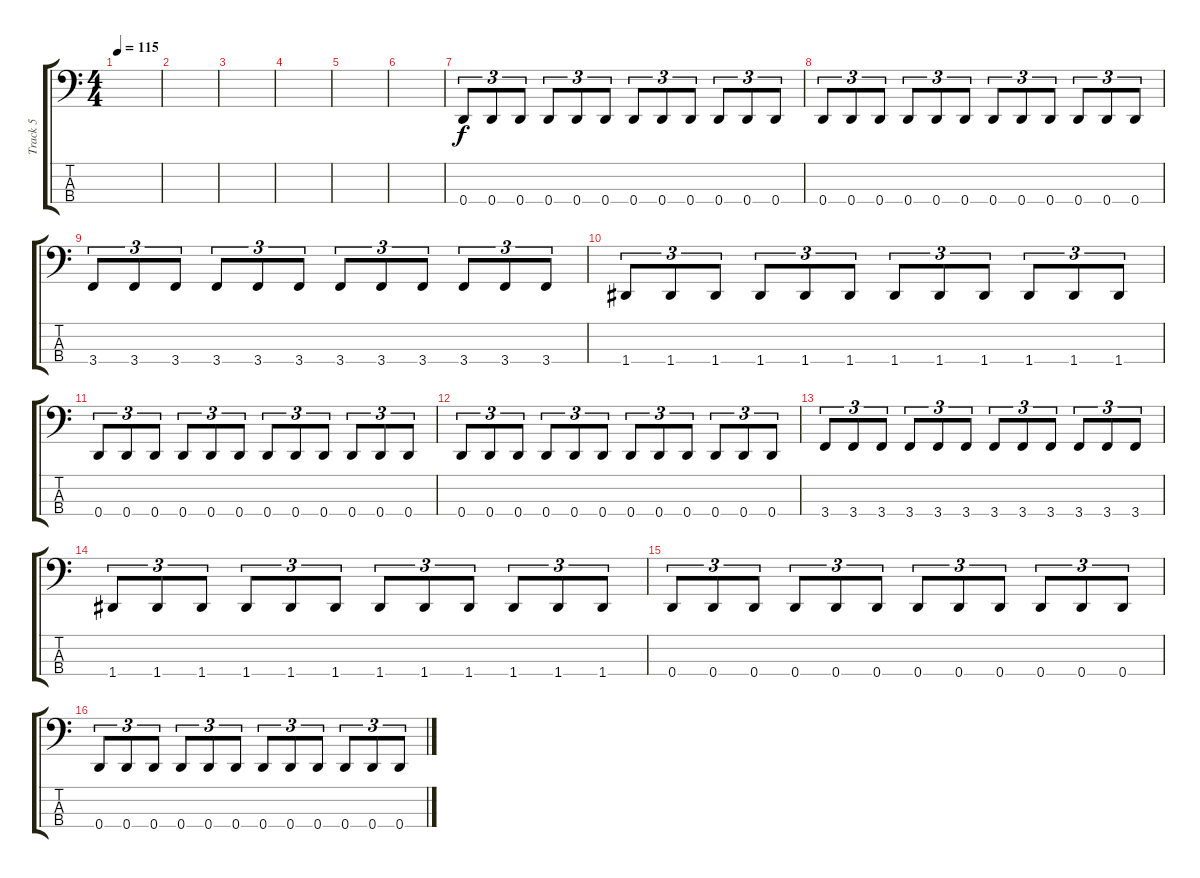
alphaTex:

\track ("Track 5" "Track 5") {instrument electricbasspick}
\staff {score tabs}
\tuning (F2 C2 G1 D1) {hide}
\ts (4 4)
\tempo 115
\clef f4
\ks c
|
|
|
|
|
|
0.4.8{tu (3 2)} 0.4.8{tu (3 2)} 0.4.8{tu (3 2)} 0.4.8{tu (3 2)} 0.4.8{tu (3 2)} 0.4.8{tu (3 2)} 0.4.8{tu (3 2)} 0.4.8{tu (3 2)} 0.4.8{tu (3 2)} 0.4.8{tu (3 2)} 0.4.8{tu (3 2)} 0.4.8{tu (3 2)} |
0.4.8{tu (3 2)} 0.4.8{tu (3 2)} 0.4.8{tu (3 2)} 0.4.8{tu (3 2)} 0.4.8{tu (3 2)} 0.4.8{tu (3 2)} 0.4.8{tu (3 2)} 0.4.8{tu (3 2)} 0.4.8{tu (3 2)} 0.4.8{tu (3 2)} 0.4.8{tu (3 2)} 0.4.8{tu (3 2)} |
3.4.8{tu (3 2)} 3.4.8{tu (3 2)} 3.4.8{tu (3 2)} 3.4.8{tu (3 2)} 3.4.8{tu (3 2)} 3.4.8{tu (3 2)} 3.4.8{tu (3 2)} 3.4.8{tu (3 2)} 3.4.8{tu (3 2)} 3.4.8{tu (3 2)} 3.4.8{tu (3 2)} 3.4.8{tu (3 2)} |
1.4.8{tu (3 2)} 1.4.8{tu (3 2)} 1.4.8{tu (3 2)} 1.4.8{tu (3 2)} 1.4.8{tu (3 2)} 1.4.8{tu (3 2)} 1.4.8{tu (3 2)} 1.4.8{tu (3 2)} 1.4.8{tu (3 2)} 1.4.8{tu (3 2)} 1.4.8{tu (3 2)} 1.4.8{tu (3 2)} |
0.4.8{tu (3 2)} 0.4.8{tu (3 2)} 0.4.8{tu (3 2)} 0.4.8{tu (3 2)} 0.4.8{tu (3 2)} 0.4.8{tu (3 2)} 0.4.8{tu (3 2)} 0.4.8{tu (3 2)} 0.4.8{tu (3 2)} 0.4.8{tu (3 2)} 0.4.8{tu (3 2)} 0.4.8{tu (3 2)} |
0.4.8{tu (3 2)} 0.4.8{tu (3 2)} 0.4.8{tu (3 2)} 0.4.8{tu (3 2)} 0.4.8{tu (3 2)} 0.4.8{tu (3 2)} 0.4.8{tu (3 2)} 0.4.8{tu (3 2)} 0.4.8{tu (3 2)} 0.4.8{tu (3 2)} 0.4.8{tu (3 2)} 0.4.8{tu (3 2)} |
3.4.8{tu (3 2)} 3.4.8{tu (3 2)} 3.4.8{tu (3 2)} 3.4.8{tu (3 2)} 3.4.8{tu (3 2)} 3.4.8{tu (3 2)} 3.4.8{tu (3 2)} 3.4.8{tu (3 2)} 3.4.8{tu (3 2)} 3.4.8{tu (3 2)} 3.4.8{tu (3 2)} 3.4.8{tu (3 2)} |
1.4.8{tu (3 2)} 1.4.8{tu (3 2)} 1.4.8{tu (3 2)} 1.4.8{tu (3 2)} 1.4.8{tu (3 2)} 1.4.8{tu (3 2)} 1.4.8{tu (3 2)} 1.4.8{tu (3 2)} 1.4.8{tu (3 2)} 1.4.8{tu (3 2)} 1.4.8{tu (3 2)} 1.4.8{tu (3 2)} |
0.4.8{tu (3 2)} 0.4.8{tu (3 2)} 0.4.8{tu (3 2)} 0.4.8{tu (3 2)} 0.4.8{tu (3 2)} 0.4.8{tu (3 2)} 0.4.8{tu (3 2)} 0.4.8{tu (3 2)} 0.4.8{tu (3 2)} 0.4.8{tu (3 2)} 0.4.8{tu (3 2)} 0.4.8{tu (3 2)} |
0.4.8{tu (3 2)} 0.4.8{tu (3 2)} 0.4.8{tu (3 2)} 0.4.8{tu (3 2)} 0.4.8{tu (3 2)} 0.4.8{tu (3 2)} 0.4.8{tu (3 2)} 0.4.8{tu (3 2)} 0.4.8{tu (3 2)} 0.4.8{tu (3 2)} 0.4.8{tu (3 2)} 0.4.8{tu (3 2)}
